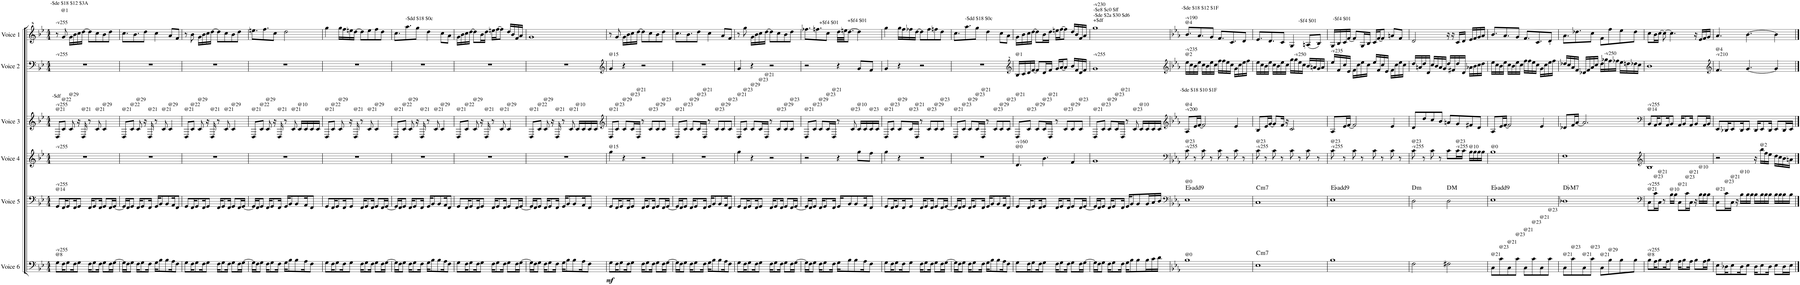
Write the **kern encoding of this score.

**kern	**dynam	**harte	**kern	**harte	**kern	**kern	**kern	**kern
*part6	*part6	*part6	*part5	*part5	*part4	*part3	*part2	*part1
*staff6	*staff6	*	*staff5	*	*staff4	*staff3	*staff2	*staff1
*I"Voice 6	*	*	*I"Voice 5	*	*I"Voice 4	*I"Voice 3	*I"Voice 2	*I"Voice 1
*I'Vo. 6	*	*	*I'Vo. 5	*	*I'Vo. 4	*I'Vo. 3	*I'Vo. 2	*I'Vo. 1
*clefF4	*	*	*clefF4	*	*clefG2	*clefG2	*clefF4	*clefG^2
*k[b-e-]	*	*	*k[b-e-]	*	*k[b-e-]	*k[b-e-]	*k[b-e-]	*k[b-e-]
*M4/4	*	*	*M4/4	*	*M4/4	*M4/4	*M4/4	*M4/4
=1	=1	=1	=1	=1	=1	=1	=1	=1
!	!	!	!	!	!	!	!	!LO:TX:a:t=-v255
!	!	!	!	!	!	!	!	!LO:TX:a:t=-$de $18 $12 $3A
!	!	!	!	!	!	!	!LO:TX:a:t=-v255	!
!	!	!	!	!	!	!LO:TX:a:t=@21	!	!
!	!	!	!	!	!	!LO:TX:a:t=-v255	!	!
!	!	!	!	!	!	!LO:TX:a:t=-$df	!	!
!	!	!	!	!	!LO:TX:a:t=-v255	!	!	!
!	!	!	!LO:TX:a:t=@14	!	!	!	!	!
!	!	!	!LO:TX:a:t=-v255	!	!	!	!	!
!LO:TX:a:t=@8	!	!	!	!	!	!	!	!
!LO:TX:a:t=-v255	!	!	!	!	!	!	!	!
8G\L	.	.	8GG/L	.	1r	8D/L	1r	8r
!	!	!	!	!	!	!	!	!LO:TX:a:t=@1
!	!	!	!	!	!	!LO:TX:a:t=@22	!	!
16F\K	.	.	16FF/K	.	.	8c/J	.	8gg/
8G\	.	.	8GG/	.	.	.	.	.
!	!	!	!	!	!	!LO:TX:a:t=@29	!	!
.	.	.	.	.	.	8c/	.	16gg\LL
16F\K	.	.	16FF/K	.	.	.	.	16bb-\
8G\J	.	.	8GG/J	.	.	16r	.	16ccc\
!	!	!	!	!	!	!LO:TX:a:t=@21	!	!
.	.	.	.	.	.	16D/	.	[16ddd\JJ
16F\KL	.	.	16FF/KL	.	.	8r	.	8ddd\L]
8G\	.	.	8GG/	.	.	.	.	.
!	!	!	!	!	!	!LO:TX:a:t=@21	!	!
.	.	.	.	.	.	8c/	.	8ccc\
16F\Jk	.	.	16FF/Jk	.	.	.	.	.
!	!	!	!	!	!	!LO:TX:a:t=@29	!	!
8G\L	.	.	8GG/L	.	.	4c/	.	8bb-\
16F\L	.	.	16FF/L	.	.	.	.	8ddd\J
[16G\JJ	.	.	[16GG/JJ	.	.	.	.	.
=2	=2	=2	=2	=2	=2	=2	=2	=2
!	!	!	!	!	!	!LO:TX:a:t=@21	!	!
16G\LL]	.	.	16GG/LL]	.	1r	8D/L	1r	8.ccc\L
16F\J	.	.	16FF/J	.	.	.	.	.
!	!	!	!	!	!	!LO:TX:a:t=@22	!	!
8G\J	.	.	8GG/J	.	.	8c/J	.	.
.	.	.	.	.	.	.	.	8.bb-\
!	!	!	!	!	!	!LO:TX:a:t=@29	!	!
16F\KL	.	.	16FF/KL	.	.	8c/	.	.
8G\	.	.	8GG/	.	.	.	.	.
.	.	.	.	.	.	16r	.	8ddd\J
!	!	!	!	!	!	!LO:TX:a:t=@21	!	!
16F\Jk	.	.	16FF/Jk	.	.	16D/	.	.
16G\KL	.	.	16GG/KL	.	.	8r	.	4ccc\
8B-\	.	.	8BB-/	.	.	.	.	.
!	!	!	!	!	!	!LO:TX:a:t=@21	!	!
.	.	.	.	.	.	8c/	.	.
8B-\	.	.	8BB-/	.	.	.	.	.
!	!	!	!	!	!	!LO:TX:a:t=@29	!	!
.	.	.	.	.	.	4c/	.	8aa/L
16A\K	.	.	16AA/K	.	.	.	.	.
8F\J	.	.	8FF/J	.	.	.	.	8ff/J
=3	=3	=3	=3	=3	=3	=3	=3	=3
!	!	!	!	!	!	!LO:TX:a:t=@21	!	!
8G\L	.	.	8GG/L	.	1r	8D/L	1r	8r
!	!	!	!	!	!	!LO:TX:a:t=@22	!	!
16F\K	.	.	16FF/K	.	.	8c/J	.	8bb-\
8G\	.	.	8GG/	.	.	.	.	.
!	!	!	!	!	!	!LO:TX:a:t=@29	!	!
.	.	.	.	.	.	8c/	.	16gg\LL
16F\K	.	.	16FF/K	.	.	.	.	16bb-\
8G\J	.	.	8GG/J	.	.	16r	.	16ccc\
!	!	!	!	!	!	!LO:TX:a:t=@21	!	!
.	.	.	.	.	.	16D/	.	[16ddd\JJ
16F\KL	.	.	16FF/KL	.	.	8r	.	8ddd\L]
8G\	.	.	8GG/	.	.	.	.	.
!	!	!	!	!	!	!LO:TX:a:t=@21	!	!
.	.	.	.	.	.	8c/	.	8ccc\
16F\Jk	.	.	16FF/Jk	.	.	.	.	.
!	!	!	!	!	!	!LO:TX:a:t=@29	!	!
8G\L	.	.	8GG/L	.	.	4c/	.	8bb-\
16F\L	.	.	16FF/L	.	.	.	.	8ddd\J
[16G\JJ	.	.	[16GG/JJ	.	.	.	.	.
=4	=4	=4	=4	=4	=4	=4	=4	=4
!	!	!	!	!	!	!LO:TX:a:t=@21	!	!
16G\LL]	.	.	16GG/LL]	.	1r	8D/L	1r	8.eeen\L
16F\J	.	.	16FF/J	.	.	.	.	.
!	!	!	!	!	!	!LO:TX:a:t=@22	!	!
8G\J	.	.	8GG/J	.	.	8c/J	.	.
.	.	.	.	.	.	.	.	8.fff\
!	!	!	!	!	!	!LO:TX:a:t=@29	!	!
16F\KL	.	.	16FF/KL	.	.	8c/	.	.
8G\	.	.	8GG/	.	.	.	.	.
.	.	.	.	.	.	16r	.	8ccc\J
!	!	!	!	!	!	!LO:TX:a:t=@21	!	!
16F\Jk	.	.	16FF/Jk	.	.	16D/	.	.
16G\KL	.	.	16GG/KL	.	.	8r	.	2ddd\
8B-\	.	.	8BB-/	.	.	.	.	.
!	!	!	!	!	!	!LO:TX:a:t=@21	!	!
.	.	.	.	.	.	8c/	.	.
8B-\	.	.	8BB-/	.	.	.	.	.
!	!	!	!	!	!	!LO:TX:a:t=@10	!	!
.	.	.	.	.	.	16c/LL	.	.
16A\K	.	.	16AA/K	.	.	16c/	.	.
8F\J	.	.	8FF/J	.	.	16c/	.	.
.	.	.	.	.	.	16c/JJ	.	.
=5	=5	=5	=5	=5	=5	=5	=5	=5
!	!	!	!	!	!	!LO:TX:a:t=@21	!	!
8G\L	.	.	8GG/L	.	1r	8D/L	1r	4ggg\
!	!	!	!	!	!	!LO:TX:a:t=@22	!	!
16F\K	.	.	16FF/K	.	.	8c/J	.	.
8G\	.	.	8GG/	.	.	.	.	.
!	!	!	!	!	!	!LO:TX:a:t=@29	!	!
.	.	.	.	.	.	8c/	.	16ggg\LL
16F\K	.	.	16FF/K	.	.	.	.	16fff\
8G\J	.	.	8GG/J	.	.	16r	.	16eeen\
!	!	!	!	!	!	!LO:TX:a:t=@21	!	!
.	.	.	.	.	.	16D/	.	[16ddd\JJ
16F\KL	.	.	16FF/KL	.	.	8r	.	8ddd\L]
8G\	.	.	8GG/	.	.	.	.	.
!	!	!	!	!	!	!LO:TX:a:t=@21	!	!
.	.	.	.	.	.	8c/	.	8eee\
16F\Jk	.	.	16FF/Jk	.	.	.	.	.
!	!	!	!	!	!	!LO:TX:a:t=@29	!	!
8G\L	.	.	8GG/L	.	.	4c/	.	8fff\
16F\L	.	.	16FF/L	.	.	.	.	8ddd\J
[16G\JJ	.	.	[16GG/JJ	.	.	.	.	.
=6	=6	=6	=6	=6	=6	=6	=6	=6
!	!	!	!	!	!	!LO:TX:a:t=@21	!	!
16G\LL]	.	.	16GG/LL]	.	1r	8D/L	1r	8.ccc\L
16F\J	.	.	16FF/J	.	.	.	.	.
!	!	!	!	!	!	!LO:TX:a:t=@22	!	!
8G\J	.	.	8GG/J	.	.	8c/J	.	.
!	!	!	!	!	!	!	!	!LO:TX:a:t=-$dd $18 $0c
.	.	.	.	.	.	.	.	8.aaa\
!	!	!	!	!	!	!LO:TX:a:t=@29	!	!
16F\KL	.	.	16FF/KL	.	.	8c/	.	.
8G\	.	.	8GG/	.	.	.	.	.
.	.	.	.	.	.	16r	.	8ggg\J
!	!	!	!	!	!	!LO:TX:a:t=@21	!	!
16F\Jk	.	.	16FF/Jk	.	.	16D/	.	.
16G\KL	.	.	16GG/KL	.	.	8r	.	4ddd\
8B-\	.	.	8BB-/	.	.	.	.	.
!	!	!	!	!	!	!LO:TX:a:t=@21	!	!
.	.	.	.	.	.	8c/	.	.
8B-\	.	.	8BB-/	.	.	.	.	.
!	!	!	!	!	!	!LO:TX:a:t=@29	!	!
.	.	.	.	.	.	4c/	.	8ccc\L
16A\K	.	.	16AA/K	.	.	.	.	.
8F\J	.	.	8FF/J	.	.	.	.	8aa\J
=7	=7	=7	=7	=7	=7	=7	=7	=7
!	!	!	!	!	!	!LO:TX:a:t=@21	!	!
8G\L	.	.	8GG/L	.	1r	8D/L	1r	16gg\LL
.	.	.	.	.	.	.	.	16bb-\
!	!	!	!	!	!	!LO:TX:a:t=@22	!	!
16F\K	.	.	16FF/K	.	.	8c/J	.	16ccc\
8G\	.	.	8GG/	.	.	.	.	[16ddd\JJ
!	!	!	!	!	!	!LO:TX:a:t=@29	!	!
.	.	.	.	.	.	8c/	.	8ddd\L]
16F\K	.	.	16FF/K	.	.	.	.	.
8G\J	.	.	8GG/J	.	.	16r	.	16bb-\L
!	!	!	!	!	!	!LO:TX:a:t=@21	!	!
.	.	.	.	.	.	16D/	.	16ddd\JJ
16F\KL	.	.	16FF/KL	.	.	8r	.	16eeen\LL
8G\	.	.	8GG/	.	.	.	.	[16fff\J
!	!	!	!	!	!	!LO:TX:a:t=@21	!	!
.	.	.	.	.	.	8c/	.	8fff\J]
16F\Jk	.	.	16FF/Jk	.	.	.	.	.
!	!	!	!	!	!	!LO:TX:a:t=@29	!	!
8G\L	.	.	8GG/L	.	.	4c/	.	16ddd/LL
.	.	.	.	.	.	.	.	16bb-/
16F\L	.	.	16FF/L	.	.	.	.	16ff/
[16G\JJ	.	.	[16GG/JJ	.	.	.	.	16aa/JJ
=8	=8	=8	=8	=8	=8	=8	=8	=8
!	!	!	!	!	!	!LO:TX:a:t=@21	!	!
16G\LL]	.	.	16GG/LL]	.	1r	8D/L	1r	1gg
16F\J	.	.	16FF/J	.	.	.	.	.
!	!	!	!	!	!	!LO:TX:a:t=@22	!	!
8G\J	.	.	8GG/J	.	.	8c/J	.	.
!	!	!	!	!	!	!LO:TX:a:t=@29	!	!
16F\KL	.	.	16FF/KL	.	.	8c/	.	.
8G\	.	.	8GG/	.	.	.	.	.
.	.	.	.	.	.	16r	.	.
!	!	!	!	!	!	!LO:TX:a:t=@21	!	!
16F\Jk	.	.	16FF/Jk	.	.	16D/	.	.
16G\KL	.	.	16GG/KL	.	.	8r	.	.
8B-\	.	.	8BB-/	.	.	.	.	.
!	!	!	!	!	!	!LO:TX:a:t=@21	!	!
.	.	.	.	.	.	8c/	.	.
8B-\	.	.	8BB-/	.	.	.	.	.
!	!	!	!	!	!	!LO:TX:a:t=@10	!	!
.	.	.	.	.	.	16c/LL	.	.
16A\K	.	.	16AA/K	.	.	16c/	.	.
8F\J	.	.	8FF/J	.	.	16c/	.	.
.	.	.	.	.	.	16c/JJ	.	.
=9	=9	=9	=9	=9	=9	=9	=9	=9
*	*	*	*	*	*	*clefG2	*clefG2	*
!	!	!	!	!	!	!	!LO:TX:a:t=@15	!
!	!	!	!	!	!	!LO:TX:a:t=@21	!	!
!	!	!	!	!	!LO:TX:a:t=@15	!	!	!
!	!LO:DY:b	!	!	!	!	!	!	!
8G\L	mf	.	8GG/L	.	4gg\	8D/L	4g/	8r
!	!	!	!	!	!	!LO:TX:a:t=@23	!	!
16F\K	.	.	16FF/K	.	.	8c/J	.	8gg/
8G\	.	.	8GG/	.	.	.	.	.
!	!	!	!	!	!	!LO:TX:a:t=@29	!	!
.	.	.	.	.	4r	8c/L	4r	16gg\LL
16F\K	.	.	16FF/K	.	.	.	.	16bb-\
!	!	!	!	!	!	!LO:TX:a:t=@23	!	!
8G\J	.	.	8GG/J	.	.	16c/L	.	16ccc\
!	!	!	!	!	!	!LO:TX:a:t=@21	!	!
.	.	.	.	.	.	16D/JJ	.	[16ddd\JJ
16F\KL	.	.	16FF/KL	.	2r	8r	2r	8ddd\L]
8G\	.	.	8GG/	.	.	.	.	.
!	!	!	!	!	!	!LO:TX:a:t=@23	!	!
.	.	.	.	.	.	8c/L	.	8ccc\
16F\Jk	.	.	16FF/Jk	.	.	.	.	.
!	!	!	!	!	!	!LO:TX:a:t=@29	!	!
8G\L	.	.	8GG/L	.	.	8c/	.	8bb-\
!	!	!	!	!	!	!LO:TX:a:t=@23	!	!
16F\L	.	.	16FF/L	.	.	8c/J	.	8ddd\J
[16G\JJ	.	.	[16GG/JJ	.	.	.	.	.
=10	=10	=10	=10	=10	=10	=10	=10	=10
!	!	!	!	!	!	!LO:TX:a:t=@21	!	!
16G\LL]	.	.	16GG/LL]	.	1r	8D/L	1r	8.ccc\L
16F\J	.	.	16FF/J	.	.	.	.	.
!	!	!	!	!	!	!LO:TX:a:t=@23	!	!
8G\J	.	.	8GG/J	.	.	8c/J	.	.
.	.	.	.	.	.	.	.	8.bb-\
!	!	!	!	!	!	!LO:TX:a:t=@29	!	!
16F\KL	.	.	16FF/KL	.	.	8c/L	.	.
8G\	.	.	8GG/	.	.	.	.	.
!	!	!	!	!	!	!LO:TX:a:t=@23	!	!
.	.	.	.	.	.	16c/L	.	8ddd\J
!	!	!	!	!	!	!LO:TX:a:t=@21	!	!
16F\Jk	.	.	16FF/Jk	.	.	16D/JJ	.	.
16G\KL	.	.	16GG/KL	.	.	8r	.	4ccc\
8B-\	.	.	8BB-/	.	.	.	.	.
!	!	!	!	!	!	!LO:TX:a:t=@23	!	!
.	.	.	.	.	.	8c/L	.	.
8B-\	.	.	8BB-/	.	.	.	.	.
!	!	!	!	!	!	!LO:TX:a:t=@29	!	!
.	.	.	.	.	.	8c/	.	8aa/L
16A\K	.	.	16AA/K	.	.	.	.	.
!	!	!	!	!	!	!LO:TX:a:t=@23	!	!
8F\J	.	.	8FF/J	.	.	8c/J	.	8ff/J
=11	=11	=11	=11	=11	=11	=11	=11	=11
!	!	!	!	!	!	!LO:TX:a:t=@21	!	!
8G\L	.	.	8GG/L	.	4gg\	8D/L	4g/	8r
!	!	!	!	!	!	!LO:TX:a:t=@23	!	!
16F\K	.	.	16FF/K	.	.	8c/J	.	8ggg\
8G\	.	.	8GG/	.	.	.	.	.
!	!	!	!	!	!	!LO:TX:a:t=@29	!	!
.	.	.	.	.	4r	8c/L	4r	16gg\LL
16F\K	.	.	16FF/K	.	.	.	.	16bb-\
!	!	!	!	!	!	!LO:TX:a:t=@23	!	!
8G\J	.	.	8GG/J	.	.	16c/L	.	16ccc\
!	!	!	!	!	!	!LO:TX:a:t=@21	!	!
.	.	.	.	.	.	16D/JJ	.	[16ddd\JJ
16F\KL	.	.	16FF/KL	.	2r	8r	2r	8ddd\L]
8G\	.	.	8GG/	.	.	.	.	.
!	!	!	!	!	!	!LO:TX:a:t=@23	!	!
.	.	.	.	.	.	8c/L	.	8ccc\
16F\Jk	.	.	16FF/Jk	.	.	.	.	.
!	!	!	!	!	!	!LO:TX:a:t=@29	!	!
8G\L	.	.	8GG/L	.	.	8c/	.	8bb-\
!	!	!	!	!	!	!LO:TX:a:t=@23	!	!
16F\L	.	.	16FF/L	.	.	8c/J	.	8ddd\J
[16G\JJ	.	.	[16GG/JJ	.	.	.	.	.
=12	=12	=12	=12	=12	=12	=12	=12	=12
!	!	!	!	!	!	!LO:TX:a:t=@21	!	!
16G\LL]	.	.	16GG/LL]	.	2r	8D/L	2r	8.fff-X\L
16F\J	.	.	16FF/J	.	.	.	.	.
!	!	!	!	!	!	!LO:TX:a:t=@23	!	!
8G\J	.	.	8GG/J	.	.	8c/J	.	.
.	.	.	.	.	.	.	.	8.fffn\
!	!	!	!	!	!	!LO:TX:a:t=@29	!	!
16F\KL	.	.	16FF/KL	.	.	8c/L	.	.
8G\	.	.	8GG/	.	.	.	.	.
!	!	!	!	!	!	!	!	!LO:TX:a:t=+$f4 $01
!	!	!	!	!	!	!LO:TX:a:t=@23	!	!
.	.	.	.	.	.	16c/L	.	8ccc\J
!	!	!	!	!	!	!LO:TX:a:t=@21	!	!
16F\Jk	.	.	16FF/Jk	.	.	16D/JJ	.	.
16G\KL	.	.	16GG/KL	.	4r	8r	4r	32ddd\LLL
!	!	!	!	!	!	!	!	!LO:TX:a:t=+$f4 $01
.	.	.	.	.	.	.	.	32eeen\JJ
8B-\	.	.	8BB-/	.	.	.	.	[8.ddd\J
!	!	!	!	!	!	!LO:TX:a:t=@23	!	!
.	.	.	.	.	.	8c/	.	.
8B-\	.	.	8BB-/	.	.	.	.	.
!	!	!	!	!	!	!LO:TX:a:t=@10	!	!
.	.	.	.	.	8gg\L	16c/LL	8g/L	4ddd\]
16A\K	.	.	16AA/K	.	.	16c/	.	.
!	!	!	!	!	!	!LO:TX:a:t=@23	!	!
8F\J	.	.	8FF/J	.	8ff\J	16c/	8f/J	.
.	.	.	.	.	.	16c/JJ	.	.
=13	=13	=13	=13	=13	=13	=13	=13	=13
!	!	!	!	!	!	!LO:TX:a:t=@21	!	!
8G\L	.	.	8GG/L	.	4gg\	8D/L	4g/	4ggg\
!	!	!	!	!	!	!LO:TX:a:t=@23	!	!
16F\K	.	.	16FF/K	.	.	8c/J	.	.
8G\	.	.	8GG/	.	.	.	.	.
!	!	!	!	!	!	!LO:TX:a:t=@29	!	!
.	.	.	.	.	4r	8c/L	4r	16ggg\LL
16F\K	.	.	16FF/K	.	.	.	.	16fff\
!	!	!	!	!	!	!LO:TX:a:t=@23	!	!
8G\J	.	.	8GG/J	.	.	16c/L	.	16fff-X\
!	!	!	!	!	!	!LO:TX:a:t=@21	!	!
.	.	.	.	.	.	16D/JJ	.	[16ddd\JJ
16F\KL	.	.	16FF/KL	.	2r	8r	2r	8ddd\L]
8G\	.	.	8GG/	.	.	.	.	.
!	!	!	!	!	!	!LO:TX:a:t=@23	!	!
.	.	.	.	.	.	8c/L	.	8fff-\
16F\Jk	.	.	16FF/Jk	.	.	.	.	.
!	!	!	!	!	!	!LO:TX:a:t=@29	!	!
8G\L	.	.	8GG/L	.	.	8c/	.	8fffn\
!	!	!	!	!	!	!LO:TX:a:t=@23	!	!
16F\L	.	.	16FF/L	.	.	8c/J	.	8ddd\J
[16G\JJ	.	.	[16GG/JJ	.	.	.	.	.
=14	=14	=14	=14	=14	=14	=14	=14	=14
!	!	!	!	!	!	!LO:TX:a:t=@21	!	!
16G\LL]	.	.	16GG/LL]	.	1r	8D/L	1r	8.ccc\L
16F\J	.	.	16FF/J	.	.	.	.	.
!	!	!	!	!	!	!LO:TX:a:t=@23	!	!
8G\J	.	.	8GG/J	.	.	8c/J	.	.
!	!	!	!	!	!	!	!	!LO:TX:a:t=-$dd $18 $0c
.	.	.	.	.	.	.	.	8.aaa\
!	!	!	!	!	!	!LO:TX:a:t=@29	!	!
16F\KL	.	.	16FF/KL	.	.	8c/L	.	.
8G\	.	.	8GG/	.	.	.	.	.
!	!	!	!	!	!	!LO:TX:a:t=@23	!	!
.	.	.	.	.	.	16c/L	.	8ggg\J
!	!	!	!	!	!	!LO:TX:a:t=@21	!	!
16F\Jk	.	.	16FF/Jk	.	.	16D/JJ	.	.
16G\KL	.	.	16GG/KL	.	.	8r	.	4ddd\
8B-\	.	.	8BB-/	.	.	.	.	.
!	!	!	!	!	!	!LO:TX:a:t=@23	!	!
.	.	.	.	.	.	8c/L	.	.
8B-\	.	.	8BB-/	.	.	.	.	.
!	!	!	!	!	!	!LO:TX:a:t=@29	!	!
.	.	.	.	.	.	8c/	.	8ccc\L
16A\K	.	.	16AA/K	.	.	.	.	.
!	!	!	!	!	!	!LO:TX:a:t=@23	!	!
8F\J	.	.	8FF/J	.	.	8c/J	.	8aa\J
=15	=15	=15	=15	=15	=15	=15	=15	=15
*	*	*	*	*	*	*	*clefG^2	*
!	!	!	!	!	!	!	!LO:TX:a:t=@1	!
!	!	!	!	!	!	!LO:TX:a:t=@21	!	!
!	!	!	!	!	!LO:TX:a:t=@0	!	!	!
!	!	!	!	!	!LO:TX:a:t=-v160	!	!	!
8G\L	.	.	8GG/L	.	4.d/	8D/L	16b-/LL	16gg\LL
.	.	.	.	.	.	.	16cc/	16bb-\
!	!	!	!	!	!	!LO:TX:a:t=@23	!	!
16F\K	.	.	16FF/K	.	.	8c/J	16dd/	16ccc\
8G\	.	.	8GG/	.	.	.	[16ff/JJ	[16ddd\JJ
!	!	!	!	!	!	!LO:TX:a:t=@29	!	!
.	.	.	.	.	.	8c/L	8ff/L]	8ddd\L]
16F\K	.	.	16FF/K	.	.	.	.	.
!	!	!	!	!	!	!LO:TX:a:t=@23	!	!
8G\J	.	.	8GG/J	.	4.b-\	16c/L	16dd/L	16bb-\L
!	!	!	!	!	!	!LO:TX:a:t=@21	!	!
.	.	.	.	.	.	16D/JJ	16ff/JJ	16ddd\JJ
16F\KL	.	.	16FF/KL	.	.	8r	16gg/LL	16eeen\LL
8G\	.	.	8GG/	.	.	.	[16aa/J	[16fff\J
!	!	!	!	!	!	!LO:TX:a:t=@23	!	!
.	.	.	.	.	.	8c/L	8aa/J]	8fff\J]
16F\Jk	.	.	16FF/Jk	.	.	.	.	.
!	!	!	!	!	!	!LO:TX:a:t=@29	!	!
8G\L	.	.	8GG/L	.	4f/	8c/	16bb-/LL	16ddd/LL
.	.	.	.	.	.	.	16ff/	16bb-/
!	!	!	!	!	!	!LO:TX:a:t=@23	!	!
16F\L	.	.	16FF/L	.	.	8c/J	16dd/	16ff/
[16G\JJ	.	.	[16GG/JJ	.	.	.	16ff/JJ	16aa/JJ
=16	=16	=16	=16	=16	=16	=16	=16	=16
!	!	!	!	!	!	!	!	!LO:TX:a:t=-$de $2a $30 $d6
!	!	!	!	!	!	!	!	!LO:TX:a:t=+$df
!	!	!	!	!	!	!	!	!LO:TX:a:t=-$e8 $c0 $ff
!	!	!	!	!	!	!	!	!LO:TX:a:t=-v230
!	!	!	!	!	!	!	!LO:TX:a:t=-v255	!
!	!	!	!	!	!	!LO:TX:a:t=@21	!	!
16G\LL]	.	.	16GG/LL]	.	1g	8D/L	1gg	1ggg
16F\J	.	.	16FF/J	.	.	.	.	.
!	!	!	!	!	!	!LO:TX:a:t=@23	!	!
8G\J	.	.	8GG/J	.	.	8c/J	.	.
!	!	!	!	!	!	!LO:TX:a:t=@29	!	!
16F\KL	.	.	16FF/KL	.	.	8c/L	.	.
8G\	.	.	8GG/	.	.	.	.	.
!	!	!	!	!	!	!LO:TX:a:t=@23	!	!
.	.	.	.	.	.	16c/L	.	.
!	!	!	!	!	!	!LO:TX:a:t=@21	!	!
16F\Jk	.	.	16FF/Jk	.	.	16D/JJ	.	.
16G\KL	.	.	16GG/KL	.	.	8r	.	.
8B-\	.	.	8BB-/	.	.	.	.	.
!	!	!	!	!	!	!LO:TX:a:t=@23	!	!
.	.	.	.	.	.	8c/	.	.
8B-\	.	.	8BB-/	.	.	.	.	.
!	!	!	!	!	!	!LO:TX:a:t=@10	!	!
.	.	.	.	.	.	16c/LL	.	.
16B-\L	.	.	16BB-/L	.	.	16c/	.	.
16c\	.	.	16C/	.	.	16c/	.	.
16d\JJ	.	.	16D/JJ	.	.	16c/JJ	.	.
=17	=17	=17	=17	=17	=17	=17	=17	=17
*	*	*	*clefF4	*	*clefF4	*clefG2	*clefG2	*
*k[b-e-a-]	*	*	*k[b-e-a-]	*	*k[b-e-a-]	*k[b-e-a-]	*k[b-e-a-]	*k[b-e-a-]
!	!	!	!	!	!	!	!	!LO:TX:a:t=@4
!	!	!	!	!	!	!	!	!LO:TX:a:t=-v190
!	!	!	!	!	!	!	!	!LO:TX:a:t=-$de $18 $12 $1F
!	!	!	!	!	!	!	!LO:TX:a:t=@2	!
!	!	!	!	!	!	!	!LO:TX:a:t=-v235	!
!	!	!	!	!	!	!LO:TX:a:t=-v200	!	!
!	!	!	!	!	!	!LO:TX:a:t=@4	!	!
!	!	!	!	!	!	!LO:TX:a:t=-$de $18 $10 $1F	!	!
!	!	!	!	!	!LO:TX:a:t=-v255	!	!	!
!	!	!	!	!	!LO:TX:a:t=@23	!	!	!
!	!	!	!LO:TX:a:t=@0	!	!	!	!	!
!LO:TX:a:t=@0	!	!	!	!	!	!	!	!
1B-	.	.	1E-	Eb:maj(9)	8c\	8A-/L	16ee-\LL	8.bb-/L
.	.	.	.	.	.	.	16cc\	.
.	.	.	.	.	8r	16e-/L	16b-\	.
.	.	.	.	.	.	[16f/JJ	16ee-\JJ	8.aa-/
.	.	.	.	.	8c\	2f/]	16cc\LL	.
.	.	.	.	.	.	.	16b-\	.
.	.	.	.	.	8r	.	16ee-\	8gg/J
.	.	.	.	.	.	.	16cc\JJ	.
.	.	.	.	.	8c\	.	16ff\LL	8.ff/L
.	.	.	.	.	.	.	16ff\	.
.	.	.	.	.	8r	.	16ee-\	.
.	.	.	.	.	.	.	16cc\JJ	8.cc/
.	.	.	.	.	8c\	4e-/	16g\LL	.
.	.	.	.	.	.	.	16cc\	.
.	.	.	.	.	8r	.	16ee-\	8dd/J
.	.	.	.	.	.	.	16ff\JJ	.
=18	=18	=18	=18	=18	=18	=18	=18	=18
!	!	!	!	!	!LO:TX:a:t=-v255	!	!	!
!	!	!LO:H:kt=m7	!	!LO:H:kt=m7	!LO:TX:a:t=@23	!	!	!
1E-	.	C:min7	1C	C:min7	8c\	8B-/L	16ee-\LL	8.ee-/L
.	.	.	.	.	.	.	16cc\	.
.	.	.	.	.	8r	16e-/L	16b-\	.
.	.	.	.	.	.	[16g/JJ	16ee-\JJ	8.dd/
.	.	.	.	.	8c\	8g/L]	16cc\LL	.
.	.	.	.	.	.	.	16b-\	.
.	.	.	.	.	8r	16f/Jk	16ee-\	8cc/J
.	.	.	.	.	.	16r	16cc\JJ	.
.	.	.	.	.	8c\	2c/	16gg\LL	4g/
!	!	!	!	!	!	!	!LO:TX:a:t=-v250	!
.	.	.	.	.	.	.	16gg\	.
.	.	.	.	.	8r	.	16ee-\	.
.	.	.	.	.	.	.	16cc\JJ	.
!	!	!	!	!	!	!	!	!LO:TX:a:t=-$f4 $01
.	.	.	.	.	8c\	.	16b-/LL	(8an/L
.	.	.	.	.	.	.	16an/	.
.	.	.	.	.	8r	.	16g/	8b-/J)
.	.	.	.	.	.	.	16a/JJ	.
=19	=19	=19	=19	=19	=19	=19	=19	=19
!	!	!	!	!	!	!	!	!LO:TX:a:t=-$f4 $01
!	!	!	!	!	!	!	!LO:TX:a:t=-v235	!
!	!	!	!	!	!LO:TX:a:t=-v255	!	!	!
!	!	!	!	!	!LO:TX:a:t=@23	!	!	!
1B-	.	.	1E-	Eb:maj(9)	8c\	8A-/L	16ee-/LL	16g/LL
.	.	.	.	.	.	.	16f/	16b-/
.	.	.	.	.	8r	16e-/L	16cc/	16cc/
.	.	.	.	.	.	[16f/JJ	16e-/JJ	[16ff/JJ
.	.	.	.	.	8c\	2f/]	16f\LL	8ff/L]
.	.	.	.	.	.	.	16cc\	.
.	.	.	.	.	8r	.	16ee-\	16g/L
.	.	.	.	.	.	.	16cc\JJ	16b-/JJ
.	.	.	.	.	8c\	.	16ee-/LL	16cc/LL
.	.	.	.	.	.	.	16f/	[16ff/J
.	.	.	.	.	8r	.	16cc/	8ff/J]
.	.	.	.	.	.	.	16e-/JJ	.
.	.	.	.	.	8c\	4e-/	16f\LL	8aan/L
.	.	.	.	.	.	.	16cc\	.
.	.	.	.	.	8r	.	16ee-\	8ff/J
.	.	.	.	.	.	.	16cc\JJ	.
=20	=20	=20	=20	=20	=20	=20	=20	=20
!	!	!	!	!	!LO:TX:a:t=-v255	!	!	!
!	!	!	!	!LO:H:kt=m	!LO:TX:a:t=@23	!	!	!
2F\	.	.	2D\	D:min	8c\	8d/L	16dd/LL	2dd/
.	.	.	.	.	.	.	16an/	.
.	.	.	.	.	8r	8dd/	16dd/	.
.	.	.	.	.	.	.	16d/JJ	.
.	.	.	.	.	8c\	8cc/	16cc/LL	.
.	.	.	.	.	.	.	16b-/	.
.	.	.	.	.	8r	8b-/J	16a/	.
.	.	.	.	.	.	.	16g/JJ	.
!	!	!	!	!LO:H:kt=M	!	!	!	!
2F#X\	.	.	2D\	D:maj	8c\L	8an/L	16dd/LL	16r
.	.	.	.	.	.	.	16f#X/	16r
!	!	!	!	!	!LO:TX:a:t=-v255	!	!	!
!	!	!	!	!	!LO:TX:a:t=@23	!	!	!
.	.	.	.	.	16c\L	8g/	16dd/	16cc/LL
.	.	.	.	.	16c\JJ	.	16d/JJ	16dd/JJ
!	!	!	!	!	!LO:TX:a:t=@10	!	!	!
.	.	.	.	.	16B-\LL	8f#X/	16a-X\LL	16ee-/LL
.	.	.	.	.	16B-\	.	16b-\	16ff/
.	.	.	.	.	16B-\	8d/J	16cc\	16gg/
.	.	.	.	.	16B-\JJ	.	16dd\JJ	16aa-/JJ
=21	=21	=21	=21	=21	=21	=21	=21	=21
!	!	!	!	!	!LO:TX:a:t=@0	!	!	!
!LO:TX:a:t=@21	!	!	!	!	!	!	!	!
8C\L	.	.	1E-	Eb:maj(9)	1B-	8A-/L	16ee-\LL	8.bb-/L
.	.	.	.	.	.	.	16cc\	.
!LO:TX:a:t=@23	!	!	!	!	!	!	!	!
8c\	.	.	.	.	.	16e-/L	16b-\	.
.	.	.	.	.	.	[16f/JJ	16ee-\JJ	8.aa-/
!LO:TX:a:t=@21	!	!	!	!	!	!	!	!
8C\	.	.	.	.	.	2f/]	16cc\LL	.
.	.	.	.	.	.	.	16b-\	.
!LO:TX:a:t=@23	!	!	!	!	!	!	!	!
8c\J	.	.	.	.	.	.	16ee-\	8gg/J
.	.	.	.	.	.	.	16cc\JJ	.
!LO:TX:a:t=@21	!	!	!	!	!	!	!	!
8C\L	.	.	.	.	.	.	16ff\LL	8.ff/L
.	.	.	.	.	.	.	16ff\	.
!LO:TX:a:t=@23	!	!	!	!	!	!	!	!
8c\	.	.	.	.	.	.	16ee-\	.
.	.	.	.	.	.	.	16cc\JJ	8.cc/
!LO:TX:a:t=@21	!	!	!	!	!	!	!	!
8C\	.	.	.	.	.	4e-/	16g\LL	.
.	.	.	.	.	.	.	16cc\	.
!LO:TX:a:t=@23	!	!	!	!	!	!	!	!
8c\J	.	.	.	.	.	.	16ee-\	8dd'/J
.	.	.	.	.	.	.	16ff\JJ	.
=22	=22	=22	=22	=22	=22	=22	=22	=22
!LO:TX:a:t=@21	!	!	!	!LO:H:kt=M7	!	!	!	!
8C\L	.	.	1D-X	Db:maj7	1F	8d-X/L	16dd-X/LL	8.aa-\L
.	.	.	.	.	.	.	16cc/	.
!LO:TX:a:t=@23	!	!	!	!	!	!	!	!
8c\	.	.	.	.	.	16f/L	16a-/	.
.	.	.	.	.	.	[16a-/JJ	16f/JJ	8.ddd-X\
!LO:TX:a:t=@21	!	!	!	!	!	!	!	!
8C\	.	.	.	.	.	2.a-/]	16d-X/LL	.
.	.	.	.	.	.	.	16f/	.
!LO:TX:a:t=@23	!	!	!	!	!	!	!	!
8c\J	.	.	.	.	.	.	16a-/	8ccc\J
.	.	.	.	.	.	.	16cc/JJ	.
!LO:TX:a:t=@21	!	!	!	!	!	!	!	!
8C\L	.	.	.	.	.	.	16dd-\LL	8ff\L
!	!	!	!	!	!	!	!LO:TX:a:t=-v250	!
.	.	.	.	.	.	.	16gg-X\	.
!LO:TX:a:t=@29	!	!	!	!	!	!	!	!
8B-\	.	.	.	.	.	.	16ff\	8fff\
.	.	.	.	.	.	.	16ff-X\JJ	.
8B-\	.	.	.	.	.	.	16ee-\LL	8eee-\
.	.	.	.	.	.	.	16ddn\	.
8B-\J	.	.	.	.	.	.	16dd-X\	8ddd-\J
.	.	.	.	.	.	.	16cc\JJ	.
=23	=23	=23	=23	=23	=23	=23	=23	=23
*	*	*	*clefF4	*	*clefG2	*clefF4	*	*
!	!	!	!	!	!	!LO:TX:a:t=@14	!	!
!	!	!	!	!	!	!LO:TX:a:t=-v255	!	!
!	!	!	!LO:TX:a:t=@21	!	!	!	!	!
!	!	!	!LO:TX:a:t=-v255	!	!	!	!	!
!LO:TX:a:t=@8	!	!	!	!	!	!	!	!
!LO:TX:a:t=-v255	!	!	!	!	!	!	!	!
8B-\L	.	.	8C\L	.	1B-	8BB-/L	1b-	8ccc\L
!	!	!	!LO:TX:a:t=@23	!	!	!	!	!
16A-\K	.	.	16c\L	.	.	16AA-/K	.	16bb-\L
!	!	!	!LO:TX:a:t=@21	!	!	!	!	!
8B-\	.	.	16C\JJ	.	.	8BB-/	.	[16ccc\JJ
.	.	.	8r	.	.	.	.	8ccc\_
16A-\K	.	.	.	.	.	16AA-/K	.	.
!	!	!	!LO:TX:a:t=@10	!	!	!	!	!
8B-\J	.	.	16B-\LL	.	.	8BB-/J	.	4.ccc\]
.	.	.	16B-\JJ	.	.	.	.	.
!	!	!	!LO:TX:a:t=@21	!	!	!	!	!
16A-\KL	.	.	8C\L	.	.	16AA-/KL	.	.
8B-\	.	.	.	.	.	8BB-/	.	.
!	!	!	!LO:TX:a:t=@23	!	!	!	!	!
.	.	.	16c\L	.	.	.	.	.
!	!	!	!LO:TX:a:t=@21	!	!	!	!	!
16A-\Jk	.	.	16C\JJ	.	.	16AA-/Jk	.	.
8B-\L	.	.	16r	.	.	8BB-/L	.	16r
!	!	!	!LO:TX:a:t=@10	!	!	!	!	!
.	.	.	16B-\LL	.	.	.	.	16ee-/LL
16A-\L	.	.	16B-\	.	.	16AA-/L	.	16ff/
16B-\JJ	.	.	16B-\JJ	.	.	16BB-/JJ	.	16gg/JJ
=24	=24	=24	=24	=24	=24	=24	=24	=24
*	*	*	*	*	*	*	*clefG2	*
!	!	!	!	!	!	!	!LO:TX:a:t=-v210	!
!	!	!	!	!	!	!	!LO:TX:a:t=@4	!
!	!	!	!LO:TX:a:t=@21	!	!	!	!	!
8E-\L	.	.	8C\L	.	2r	8EE-/L	4.f/	4.aa-/
!	!	!	!LO:TX:a:t=@23	!	!	!	!	!
16D-X\K	.	.	16c\L	.	.	16DD-X/K	.	.
!	!	!	!LO:TX:a:t=@21	!	!	!	!	!
8E-\	.	.	16C\JJ	.	.	8EE-/	.	.
.	.	.	16r	.	.	.	.	.
!	!	!	!LO:TX:a:t=@10	!	!	!	!	!
16D-\K	.	.	16B-\LL	.	.	16DD-/K	.	.
8E-\J	.	.	16B-\	.	.	8EE-/J	[4.g/	[4.bb-\
.	.	.	16B-\JJ	.	.	.	.	.
16D-\KL	.	.	16B-\LL	.	16r	16DD-/KL	.	.
!	!	!	!	!	!LO:TX:a:t=@2	!	!	!
8E-\	.	.	16B-\	.	16bb-\LL	8EE-/	.	.
.	.	.	16B-\	.	16ff\	.	.	.
16D-\Jk	.	.	16B-\JJ	.	16ee-\JJ	16DD-/Jk	.	.
8E-\L	.	.	16B-\LL	.	16dd\LL	8EE-/L	4g/]	4bb-\]
.	.	.	16B-\	.	16cc\	.	.	.
16D-\L	.	.	16B-\	.	16b-\	16DD-/L	.	.
16E-\JJ	.	.	16B-\JJ	.	16an\JJ	16EE-/JJ	.	.
==	==	==	==	==	==	==	==	==
*-	*-	*-	*-	*-	*-	*-	*-	*-
